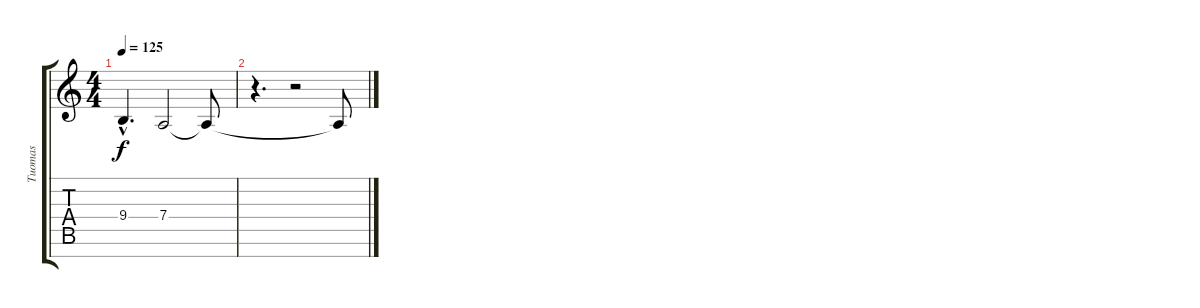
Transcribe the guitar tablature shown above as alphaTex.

\track ("Tuomas" "Tuomas") {instrument pad2warm}
\staff {score tabs}
\tuning (E4 B3 G3 D3 A2 E2 B1) {hide}
\ts (4 4)
\tempo 125
\clef g2
\ks c
9.4{hac}.4{d dy f} 7.4.2 7.4{t}.8 |
r.4{d} r.2 7.4{t}.8
